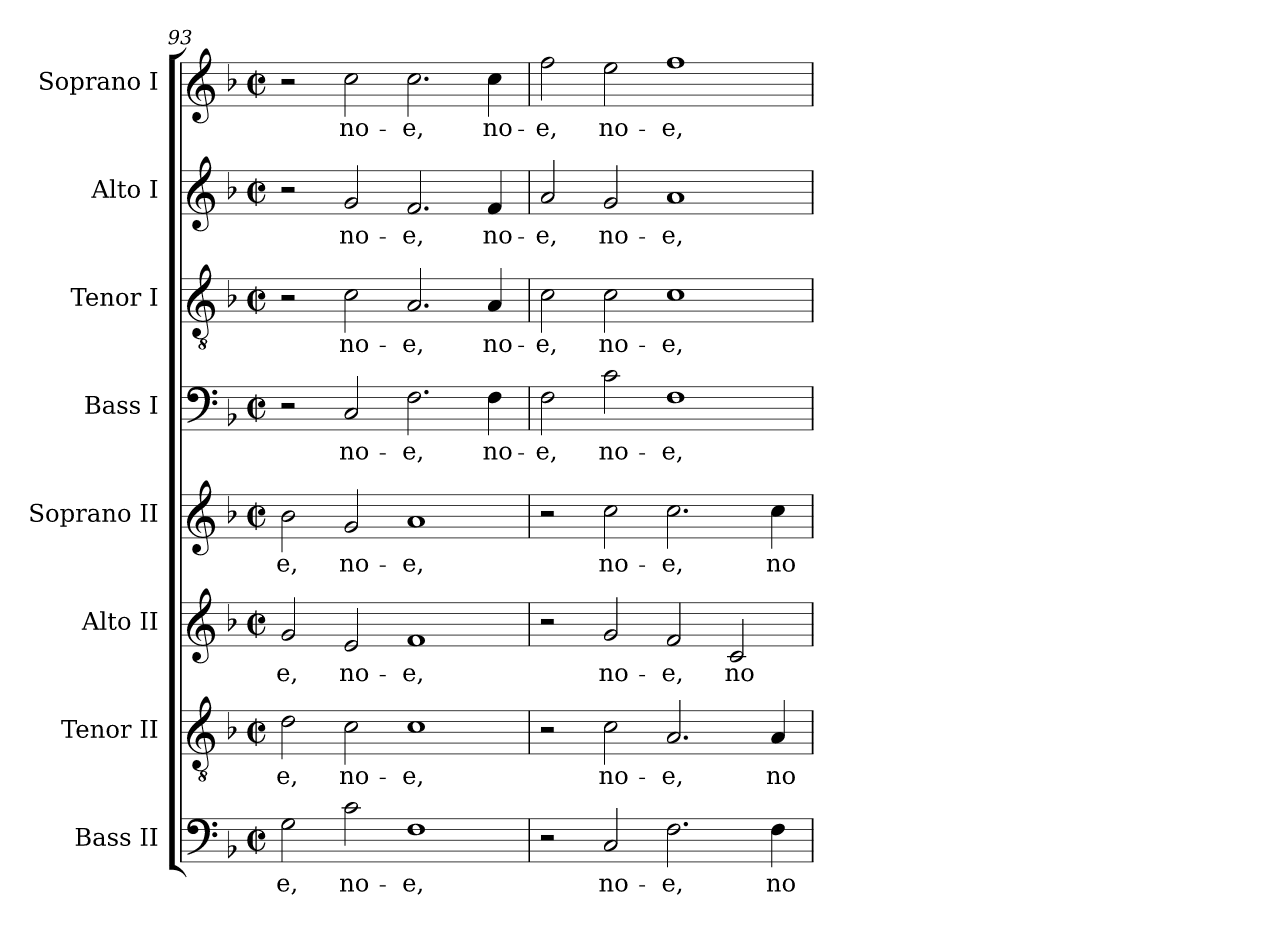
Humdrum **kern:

**kern	**text	**kern	**text	**kern	**text	**kern	**text	**kern	**text	**kern	**text	**kern	**text	**kern	**text
*part8	*part8	*part7	*part7	*part6	*part6	*part5	*part5	*part4	*part4	*part3	*part3	*part2	*part2	*part1	*part1
*staff8	*staff8	*staff7	*staff7	*staff6	*staff6	*staff5	*staff5	*staff4	*staff4	*staff3	*staff3	*staff2	*staff2	*staff1	*staff1
*I"Bass II	*	*I"Tenor II	*	*I"Alto II	*	*I"Soprano II	*	*I"Bass I	*	*I"Tenor I	*	*I"Alto I	*	*I"Soprano I	*
*I'B. II	*	*I'T. II	*	*I'A. II	*	*	*	*I'B. I	*	*I'T. I	*	*I'A. I	*	*	*
!!LO:PB:g=z
*clefF4	*	*clefGv2	*	*clefG2	*	*clefG2	*	*clefF4	*	*clefGv2	*	*clefG2	*	*clefG2	*
*	*	*ITrd7c12	*	*	*	*	*	*	*	*ITrd7c12	*	*	*	*	*
*k[b-]	*	*k[b-]	*	*k[b-]	*	*k[b-]	*	*k[b-]	*	*k[b-]	*	*k[b-]	*	*k[b-]	*
*F:	*	*F:	*	*F:	*	*F:	*	*F:	*	*F:	*	*F:	*	*F:	*
*M2/2	*	*M2/2	*	*M2/2	*	*M2/2	*	*M2/2	*	*M2/2	*	*M2/2	*	*M2/2	*
*met(c|)	*	*met(c|)	*	*met(c|)	*	*met(c|)	*	*met(c|)	*	*met(c|)	*	*met(c|)	*	*met(c|)	*
=93	=93	=93	=93	=93	=93	=93	=93	=93	=93	=93	=93	=93	=93	=93	=93
!	!LO:LY:b:color=#000000	!	!	!	!	!	!	!	!	!	!	!	!	!	!
!	!	!	!LO:LY:b:color=#000000	!	!	!	!	!	!	!	!	!	!	!	!
!	!	!	!	!	!LO:LY:b:color=#000000	!	!	!	!	!	!	!	!	!	!
!	!	!	!	!	!	!	!LO:LY:b:color=#000000	!	!	!	!	!	!	!	!
2Gi\	-e,	2Di\	-e,	2gi/	-e,	2b-i\	-e,	2r	.	2r	.	2r	.	2r	.
!	!LO:LY:b:color=#000000	!	!	!	!	!	!	!	!	!	!	!	!	!	!
!	!	!	!LO:LY:b:color=#000000	!	!	!	!	!	!	!	!	!	!	!	!
!	!	!	!	!	!LO:LY:b:color=#000000	!	!	!	!	!	!	!	!	!	!
!	!	!	!	!	!	!	!LO:LY:b:color=#000000	!	!	!	!	!	!	!	!
!	!	!	!	!	!	!	!	!	!LO:LY:b:color=#000000	!	!	!	!	!	!
!	!	!	!	!	!	!	!	!	!	!	!LO:LY:b:color=#000000	!	!	!	!
!	!	!	!	!	!	!	!	!	!	!	!	!	!LO:LY:b:color=#000000	!	!
!	!	!	!	!	!	!	!	!	!	!	!	!	!	!	!LO:LY:b:color=#000000
2ci\	no-	2Ci\	no-	2ei/	no-	2gi/	no-	2Ci/	no-	2Ci\	no-	2gi/	no-	2cci\	no-
!	!LO:LY:b:color=#000000	!	!	!	!	!	!	!	!	!	!	!	!	!	!
!	!	!	!LO:LY:b:color=#000000	!	!	!	!	!	!	!	!	!	!	!	!
!	!	!	!	!	!LO:LY:b:color=#000000	!	!	!	!	!	!	!	!	!	!
!	!	!	!	!	!	!	!LO:LY:b:color=#000000	!	!	!	!	!	!	!	!
!	!	!	!	!	!	!	!	!	!LO:LY:b:color=#000000	!	!	!	!	!	!
!	!	!	!	!	!	!	!	!	!	!	!LO:LY:b:color=#000000	!	!	!	!
!	!	!	!	!	!	!	!	!	!	!	!	!	!LO:LY:b:color=#000000	!	!
!	!	!	!	!	!	!	!	!	!	!	!	!	!	!	!LO:LY:b:color=#000000
1Fi	-e,	1Ci	-e,	1fi	-e,	1ai	-e,	2.Fi\	-e,	2.AAi/	-e,	2.fi/	-e,	2.cci\	-e,
!	!	!	!	!	!	!	!	!	!LO:LY:b:color=#000000	!	!	!	!	!	!
!	!	!	!	!	!	!	!	!	!	!	!LO:LY:b:color=#000000	!	!	!	!
!	!	!	!	!	!	!	!	!	!	!	!	!	!LO:LY:b:color=#000000	!	!
!	!	!	!	!	!	!	!	!	!	!	!	!	!	!	!LO:LY:b:color=#000000
.	.	.	.	.	.	.	.	4Fi\	no-	4AAi/	no-	4fi/	no-	4cci\	no-
=94	=94	=94	=94	=94	=94	=94	=94	=94	=94	=94	=94	=94	=94	=94	=94
!	!	!	!	!	!	!	!	!	!LO:LY:b:color=#000000	!	!	!	!	!	!
!	!	!	!	!	!	!	!	!	!	!	!LO:LY:b:color=#000000	!	!	!	!
!	!	!	!	!	!	!	!	!	!	!	!	!	!LO:LY:b:color=#000000	!	!
!	!	!	!	!	!	!	!	!	!	!	!	!	!	!	!LO:LY:b:color=#000000
2r	.	2r	.	2r	.	2r	.	2Fi\	-e,	2Ci\	-e,	2ai/	-e,	2ffi\	-e,
!	!LO:LY:b:color=#000000	!	!	!	!	!	!	!	!	!	!	!	!	!	!
!	!	!	!LO:LY:b:color=#000000	!	!	!	!	!	!	!	!	!	!	!	!
!	!	!	!	!	!LO:LY:b:color=#000000	!	!	!	!	!	!	!	!	!	!
!	!	!	!	!	!	!	!LO:LY:b:color=#000000	!	!	!	!	!	!	!	!
!	!	!	!	!	!	!	!	!	!LO:LY:b:color=#000000	!	!	!	!	!	!
!	!	!	!	!	!	!	!	!	!	!	!LO:LY:b:color=#000000	!	!	!	!
!	!	!	!	!	!	!	!	!	!	!	!	!	!LO:LY:b:color=#000000	!	!
!	!	!	!	!	!	!	!	!	!	!	!	!	!	!	!LO:LY:b:color=#000000
2Ci/	no-	2Ci\	no-	2gi/	no-	2cci\	no-	2ci\	no-	2Ci\	no-	2gi/	no-	2eei\	no-
!	!LO:LY:b:color=#000000	!	!	!	!	!	!	!	!	!	!	!	!	!	!
!	!	!	!LO:LY:b:color=#000000	!	!	!	!	!	!	!	!	!	!	!	!
!	!	!	!	!	!LO:LY:b:color=#000000	!	!	!	!	!	!	!	!	!	!
!	!	!	!	!	!	!	!LO:LY:b:color=#000000	!	!	!	!	!	!	!	!
!	!	!	!	!	!	!	!	!	!LO:LY:b:color=#000000	!	!	!	!	!	!
!	!	!	!	!	!	!	!	!	!	!	!LO:LY:b:color=#000000	!	!	!	!
!	!	!	!	!	!	!	!	!	!	!	!	!	!LO:LY:b:color=#000000	!	!
!	!	!	!	!	!	!	!	!	!	!	!	!	!	!	!LO:LY:b:color=#000000
2.Fi\	-e,	2.AAi/	-e,	2fi/	-e,	2.cci\	-e,	1Fi	-e,	1Ci	-e,	1ai	-e,	1ffi	-e,
!	!	!	!	!	!LO:LY:b:color=#000000	!	!	!	!	!	!	!	!	!	!
.	.	.	.	2ci/	no-	.	.	.	.	.	.	.	.	.	.
!	!LO:LY:b:color=#000000	!	!	!	!	!	!	!	!	!	!	!	!	!	!
!	!	!	!LO:LY:b:color=#000000	!	!	!	!	!	!	!	!	!	!	!	!
!	!	!	!	!	!	!	!LO:LY:b:color=#000000	!	!	!	!	!	!	!	!
4Fi\	no-	4AAi/	no-	.	.	4cci\	no-	.	.	.	.	.	.	.	.
=	=	=	=	=	=	=	=	=	=	=	=	=	=	=	=
*-	*-	*-	*-	*-	*-	*-	*-	*-	*-	*-	*-	*-	*-	*-	*-
